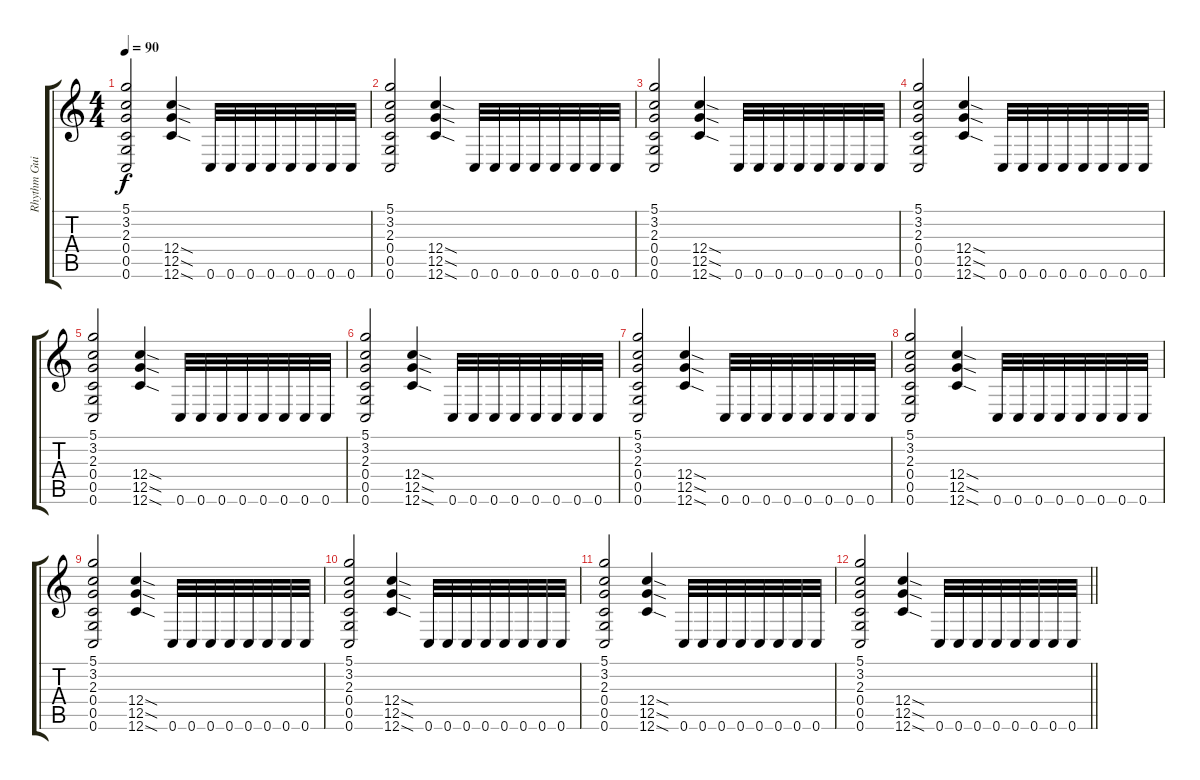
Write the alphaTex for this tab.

\track ("Rhythm Guitar - Christian Andreu" "Rhythm Gui") {instrument distortionguitar}
\staff {score tabs}
\tuning (D4 A3 F3 C3 G2 C2) {hide}
\ts (4 4)
\tempo 90
\clef g2
\ks c
(5.1 3.2 2.3 0.4 0.5 0.6).2{dy f} (12.4{sod} 12.5{sod} 12.6{sod}).4 0.6.32 0.6.32 0.6.32 0.6.32 0.6.32 0.6.32 0.6.32 0.6.32 |
(5.1 3.2 2.3 0.4 0.5 0.6).2 (12.4{sod} 12.5{sod} 12.6{sod}).4 0.6.32 0.6.32 0.6.32 0.6.32 0.6.32 0.6.32 0.6.32 0.6.32 |
(5.1 3.2 2.3 0.4 0.5 0.6).2 (12.4{sod} 12.5{sod} 12.6{sod}).4 0.6.32 0.6.32 0.6.32 0.6.32 0.6.32 0.6.32 0.6.32 0.6.32 |
(5.1 3.2 2.3 0.4 0.5 0.6).2 (12.4{sod} 12.5{sod} 12.6{sod}).4 0.6.32 0.6.32 0.6.32 0.6.32 0.6.32 0.6.32 0.6.32 0.6.32 |
(5.1 3.2 2.3 0.4 0.5 0.6).2 (12.4{sod} 12.5{sod} 12.6{sod}).4 0.6.32 0.6.32 0.6.32 0.6.32 0.6.32 0.6.32 0.6.32 0.6.32 |
(5.1 3.2 2.3 0.4 0.5 0.6).2 (12.4{sod} 12.5{sod} 12.6{sod}).4 0.6.32 0.6.32 0.6.32 0.6.32 0.6.32 0.6.32 0.6.32 0.6.32 |
(5.1 3.2 2.3 0.4 0.5 0.6).2 (12.4{sod} 12.5{sod} 12.6{sod}).4 0.6.32 0.6.32 0.6.32 0.6.32 0.6.32 0.6.32 0.6.32 0.6.32 |
(5.1 3.2 2.3 0.4 0.5 0.6).2 (12.4{sod} 12.5{sod} 12.6{sod}).4 0.6.32 0.6.32 0.6.32 0.6.32 0.6.32 0.6.32 0.6.32 0.6.32 |
(5.1 3.2 2.3 0.4 0.5 0.6).2 (12.4{sod} 12.5{sod} 12.6{sod}).4 0.6.32 0.6.32 0.6.32 0.6.32 0.6.32 0.6.32 0.6.32 0.6.32 |
(5.1 3.2 2.3 0.4 0.5 0.6).2 (12.4{sod} 12.5{sod} 12.6{sod}).4 0.6.32 0.6.32 0.6.32 0.6.32 0.6.32 0.6.32 0.6.32 0.6.32 |
(5.1 3.2 2.3 0.4 0.5 0.6).2 (12.4{sod} 12.5{sod} 12.6{sod}).4 0.6.32 0.6.32 0.6.32 0.6.32 0.6.32 0.6.32 0.6.32 0.6.32 |
\barLineRight lightlight
(5.1 3.2 2.3 0.4 0.5 0.6).2 (12.4{sod} 12.5{sod} 12.6{sod}).4 0.6.32 0.6.32 0.6.32 0.6.32 0.6.32 0.6.32 0.6.32 0.6.32
